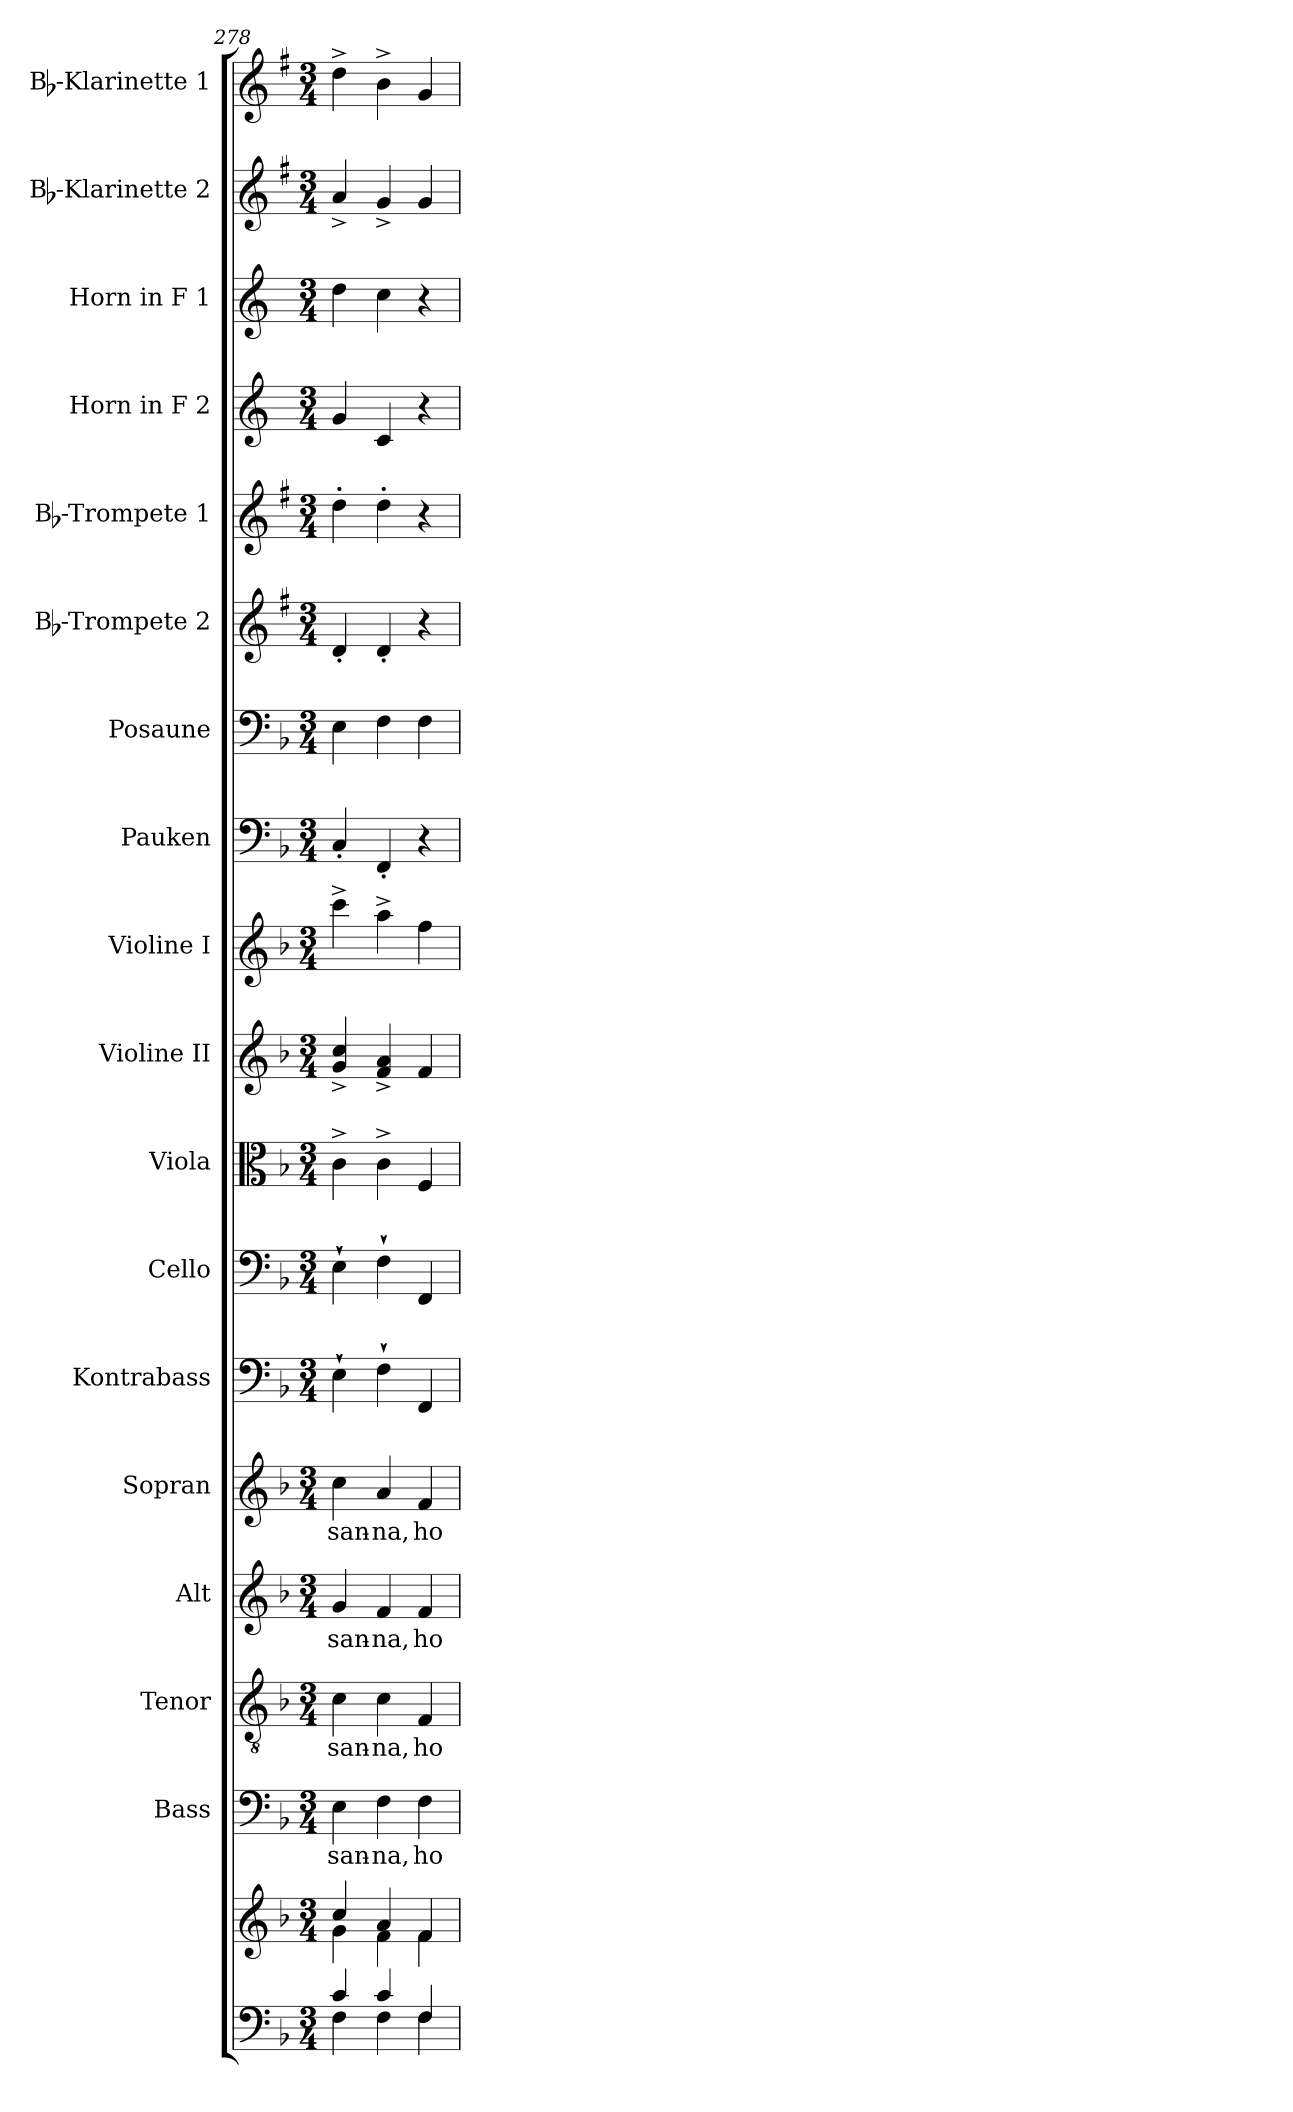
**kern	**kern	**kern	**text	**kern	**text	**kern	**text	**kern	**text	**kern	**kern	**kern	**kern	**kern	**kern	**kern	**kern	**kern	**kern	**kern	**kern	**kern
*part18	*part18	*part17	*part17	*part16	*part16	*part15	*part15	*part14	*part14	*part13	*part12	*part11	*part10	*part9	*part8	*part7	*part6	*part5	*part4	*part3	*part2	*part1
*staff19	*staff18	*staff17	*staff17	*staff16	*staff16	*staff15	*staff15	*staff14	*staff14	*staff13	*staff12	*staff11	*staff10	*staff9	*staff8	*staff7	*staff6	*staff5	*staff4	*staff3	*staff2	*staff1
*	*	*I"Bass	*	*I"Tenor	*	*I"Alt	*	*I"Sopran	*	*I"Kontrabass	*I"Cello	*I"Viola	*I"Violine II	*I"Violine I	*I"Pauken	*I"Posaune	*I"Bb-Trompete 2	*I"Bb-Trompete 1	*I"Horn in F 2	*I"Horn in F 1	*I"Bb-Klarinette 2	*I"Bb-Klarinette 1
*	*	*I'B.	*	*I'T.	*	*I'A.	*	*I'S.	*	*I'Kb.	*	*I'Vla.	*I'Vl. II	*I'Vl. I	*I'Pk.	*I'Pos.	*I'Bb Trp. 2	*I'Bb Trp. 1	*	*	*I'Bb Kl. 2	*I'Bb Kl. 1
*clefF4	*clefG2	*clefF4	*	*clefGv2	*	*clefG2	*	*clefG2	*	*clefF4	*clefF4	*clefC3	*clefG2	*clefG2	*clefF4	*clefF4	*clefG2	*clefG2	*clefG2	*clefG2	*clefG2	*clefG2
*	*	*	*	*	*	*	*	*	*	*ITrd7c12	*	*	*	*	*	*	*ITrd1c2	*ITrd1c2	*ITrd4c7	*ITrd4c7	*ITrd1c2	*ITrd1c2
*k[b-]	*k[b-]	*k[b-]	*	*k[b-]	*	*k[b-]	*	*k[b-]	*	*k[b-]	*k[b-]	*k[b-]	*k[b-]	*k[b-]	*k[b-]	*k[b-]	*k[b-]	*k[b-]	*k[b-]	*k[b-]	*k[b-]	*k[b-]
*F:	*F:	*F:	*	*F:	*	*F:	*	*F:	*	*F:	*F:	*F:	*F:	*F:	*F:	*F:	*F:	*F:	*F:	*F:	*F:	*F:
*M3/4	*M3/4	*M3/4	*	*M3/4	*	*M3/4	*	*M3/4	*	*M3/4	*M3/4	*M3/4	*M3/4	*M3/4	*M3/4	*M3/4	*M3/4	*M3/4	*M3/4	*M3/4	*M3/4	*M3/4
=278	=278	=278	=278	=278	=278	=278	=278	=278	=278	=278	=278	=278	=278	=278	=278	=278	=278	=278	=278	=278	=278	=278
*^	*^	*	*	*	*	*	*	*	*	*	*	*	*	*	*	*	*	*	*	*	*	*
!	!	!	!	!	!LO:LY:b	!	!LO:LY:b	!	!LO:LY:b	!	!LO:LY:b	!	!	!	!	!	!	!	!	!	!	!	!	!
4c/	4F\	4cc/	4g\	4E\	-san-	4c\	-san-	4g/	-san-	4cc\	-san-	4EE`>\	4E`>\	4c^>\	4g/^< 4cc/^<	4ccc^>\	4C'</	4E\	4c'</	4cc'>\	4c/	4g\	4g^</	4cc^>\
!	!	!	!	!	!LO:LY:b	!	!LO:LY:b	!	!LO:LY:b	!	!LO:LY:b	!	!	!	!	!	!	!	!	!	!	!	!	!
4c/	4F\	4a/	4f\	4F\	-na,	4c\	-na,	4f/	-na,	4a/	-na,	4FF`>\	4F`>\	4c^>\	4f/^< 4a/^<	4aa^>\	4FF'</	4F\	4c'</	4cc'>\	4F/	4f\	4f^</	4a^>\
!	!	!	!	!	!LO:LY:b	!	!LO:LY:b	!	!LO:LY:b	!	!LO:LY:b	!	!	!	!	!	!	!	!	!	!	!	!	!
4F/	4F\	4f/	4f\	4F\	ho-	4F/	ho-	4f/	ho-	4f/	ho-	4FFF/	4FF/	4F/	4f/	4ff\	4r	4F\	4r	4r	4r	4r	4f/	4f/
*v	*v	*	*	*	*	*	*	*	*	*	*	*	*	*	*	*	*	*	*	*	*	*	*	*
*	*v	*v	*	*	*	*	*	*	*	*	*	*	*	*	*	*	*	*	*	*	*	*	*
=	=	=	=	=	=	=	=	=	=	=	=	=	=	=	=	=	=	=	=	=	=	=
*-	*-	*-	*-	*-	*-	*-	*-	*-	*-	*-	*-	*-	*-	*-	*-	*-	*-	*-	*-	*-	*-	*-
